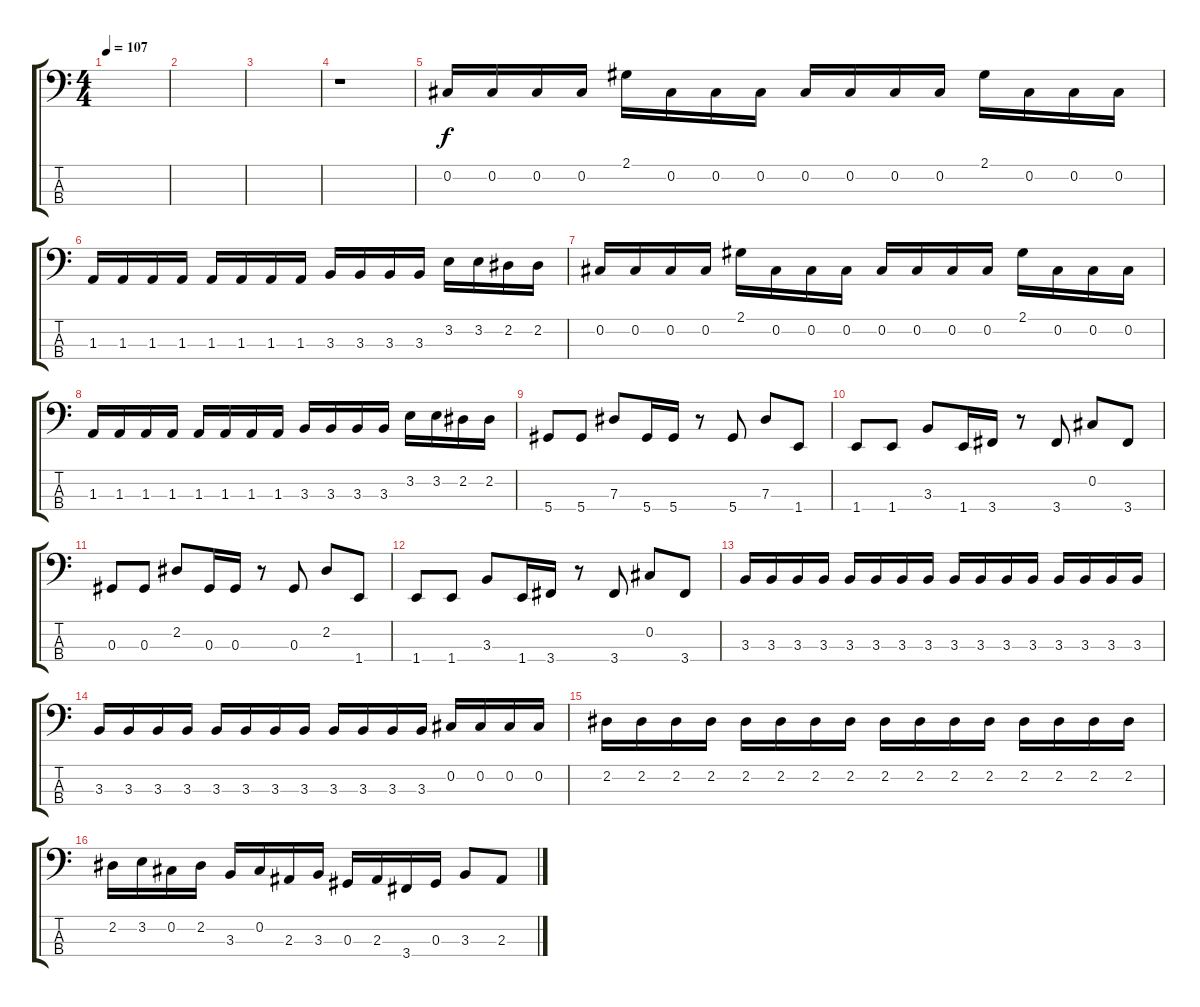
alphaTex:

\track "" {instrument electricbasspick}
\staff {score tabs}
\tuning (Gb2 Db2 Ab1 Eb1) {hide}
\ts (4 4)
\tempo 107
\clef f4
\ks c
|
|
|
r.1 |
0.2.16 0.2.16 0.2.16 0.2.16 2.1.16 0.2.16 0.2.16 0.2.16 0.2.16 0.2.16 0.2.16 0.2.16 2.1.16 0.2.16 0.2.16 0.2.16 |
1.3.16 1.3.16 1.3.16 1.3.16 1.3.16 1.3.16 1.3.16 1.3.16 3.3.16 3.3.16 3.3.16 3.3.16 3.2.16 3.2.16 2.2.16 2.2.16 |
0.2.16 0.2.16 0.2.16 0.2.16 2.1.16 0.2.16 0.2.16 0.2.16 0.2.16 0.2.16 0.2.16 0.2.16 2.1.16 0.2.16 0.2.16 0.2.16 |
1.3.16 1.3.16 1.3.16 1.3.16 1.3.16 1.3.16 1.3.16 1.3.16 3.3.16 3.3.16 3.3.16 3.3.16 3.2.16 3.2.16 2.2.16 2.2.16 |
5.4.8 5.4.8 7.3.8 5.4.16 5.4.16 r.8 5.4.8 7.3.8 1.4.8 |
1.4.8 1.4.8 3.3.8 1.4.16 3.4.16 r.8 3.4.8 0.2.8 3.4.8 |
0.3.8 0.3.8 2.2.8 0.3.16 0.3.16 r.8 0.3.8 2.2.8 1.4.8 |
1.4.8 1.4.8 3.3.8 1.4.16 3.4.16 r.8 3.4.8 0.2.8 3.4.8 |
3.3.16 3.3.16 3.3.16 3.3.16 3.3.16 3.3.16 3.3.16 3.3.16 3.3.16 3.3.16 3.3.16 3.3.16 3.3.16 3.3.16 3.3.16 3.3.16 |
3.3.16 3.3.16 3.3.16 3.3.16 3.3.16 3.3.16 3.3.16 3.3.16 3.3.16 3.3.16 3.3.16 3.3.16 0.2.16 0.2.16 0.2.16 0.2.16 |
2.2.16 2.2.16 2.2.16 2.2.16 2.2.16 2.2.16 2.2.16 2.2.16 2.2.16 2.2.16 2.2.16 2.2.16 2.2.16 2.2.16 2.2.16 2.2.16 |
2.2.16 3.2.16 0.2.16 2.2.16 3.3.16 0.2.16 2.3.16 3.3.16 0.3.16 2.3.16 3.4.16 0.3.16 3.3.8 2.3.8
